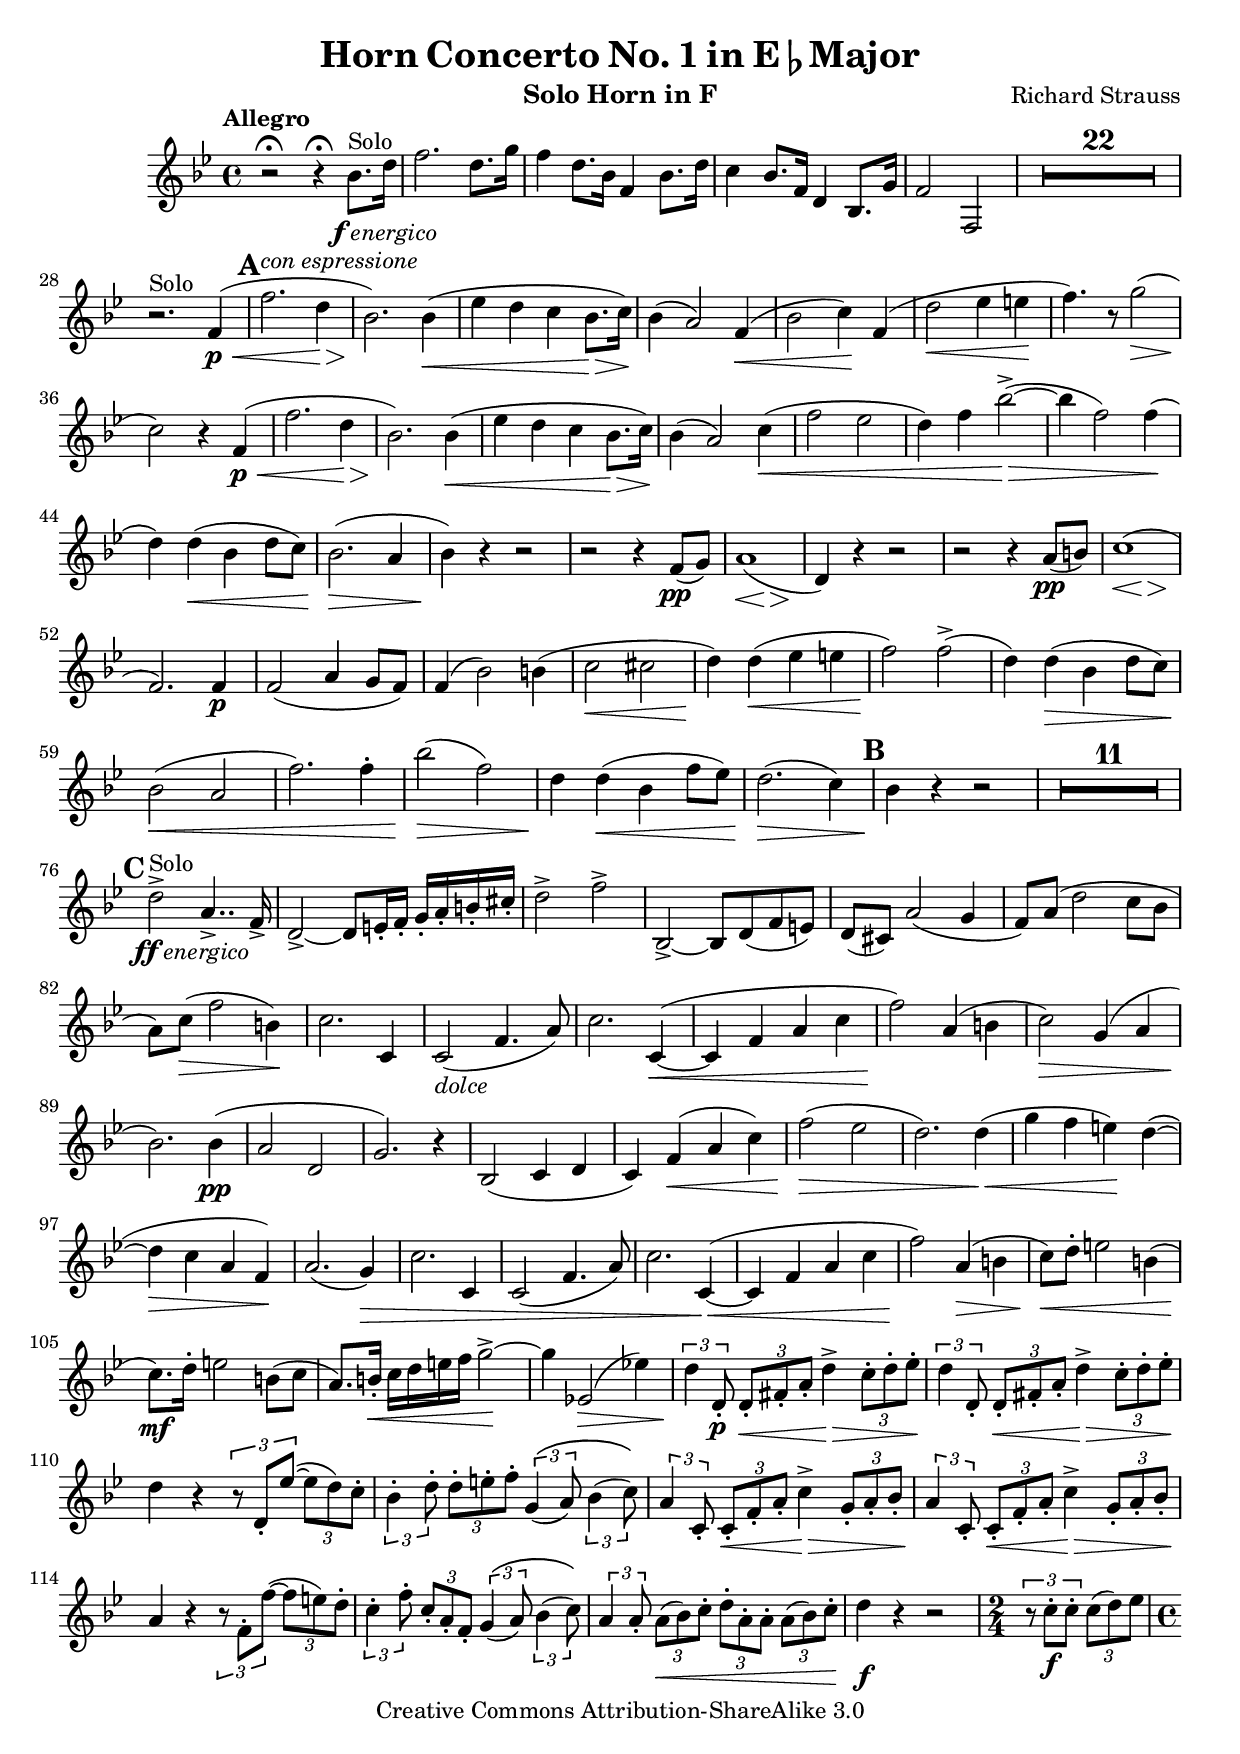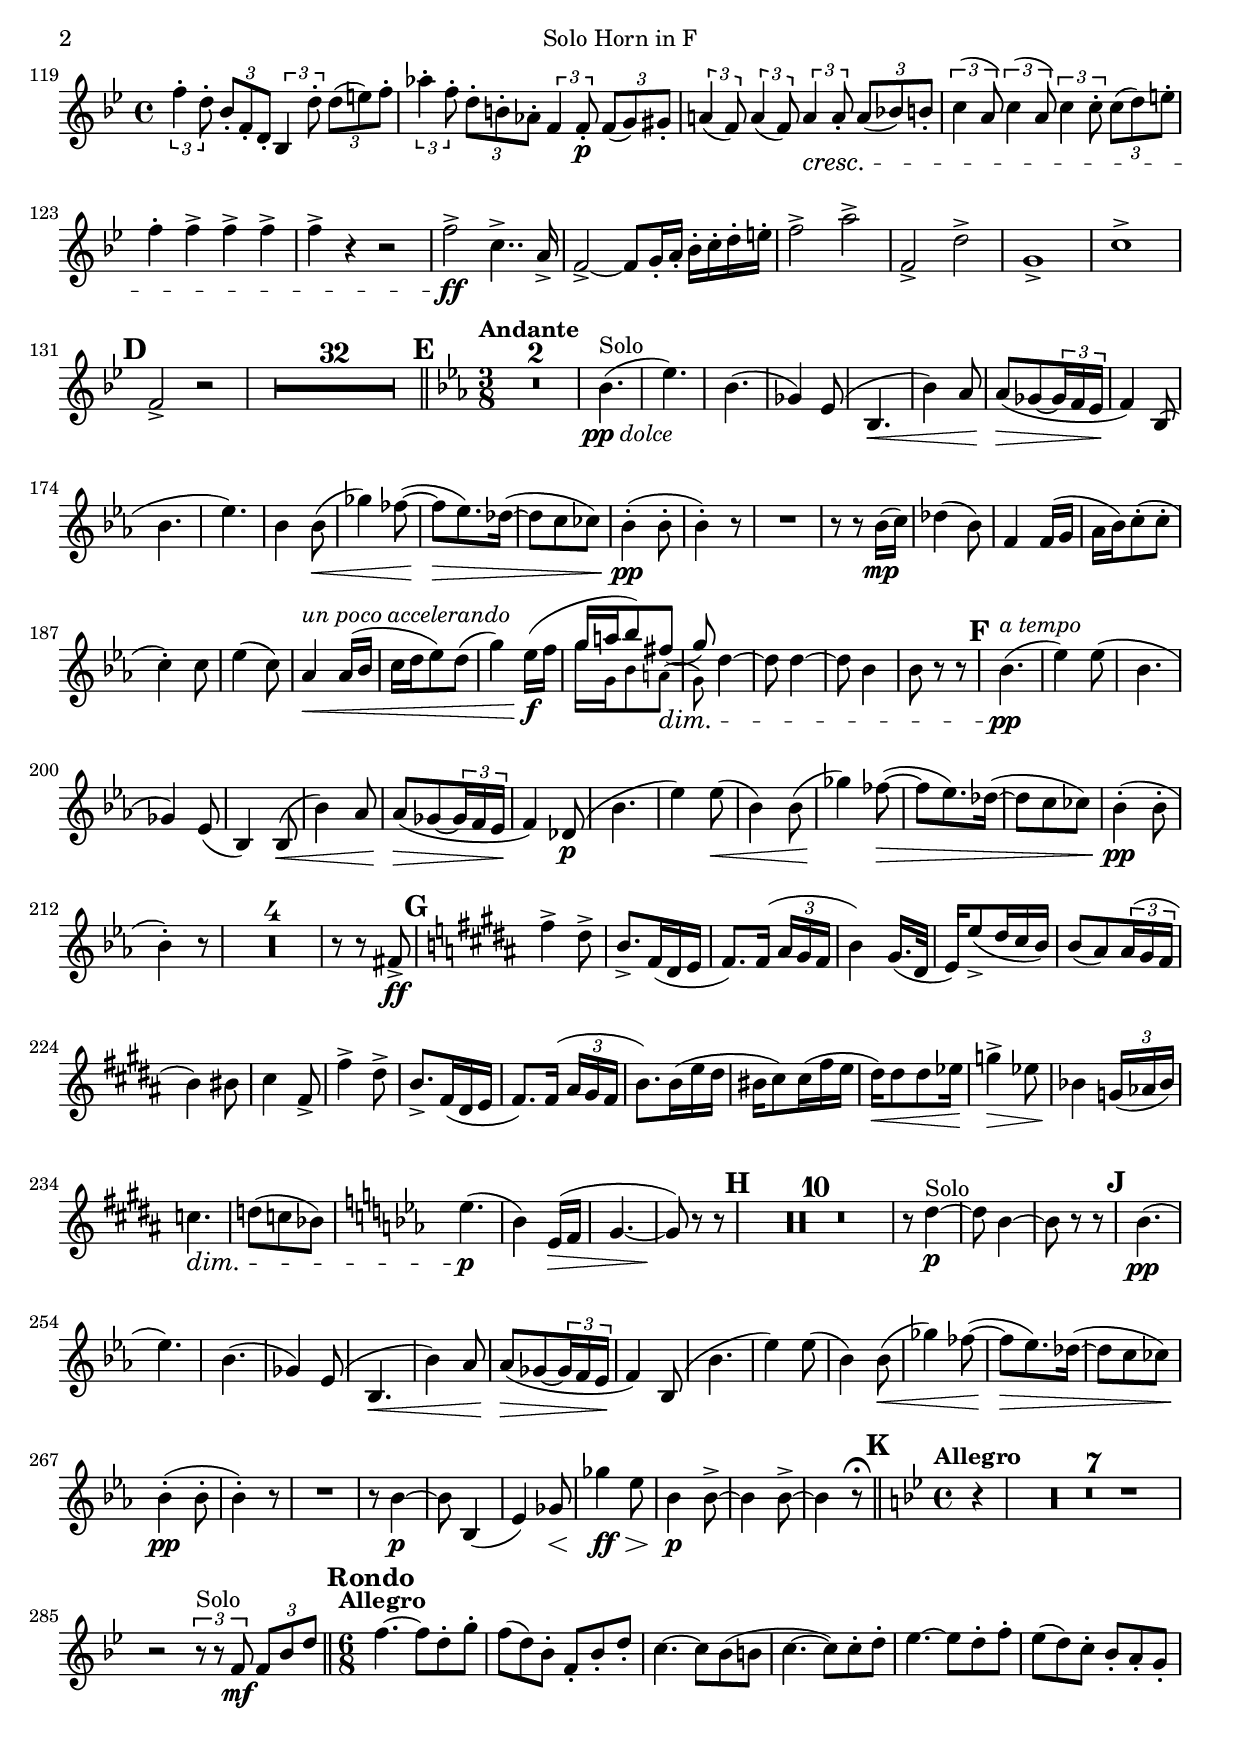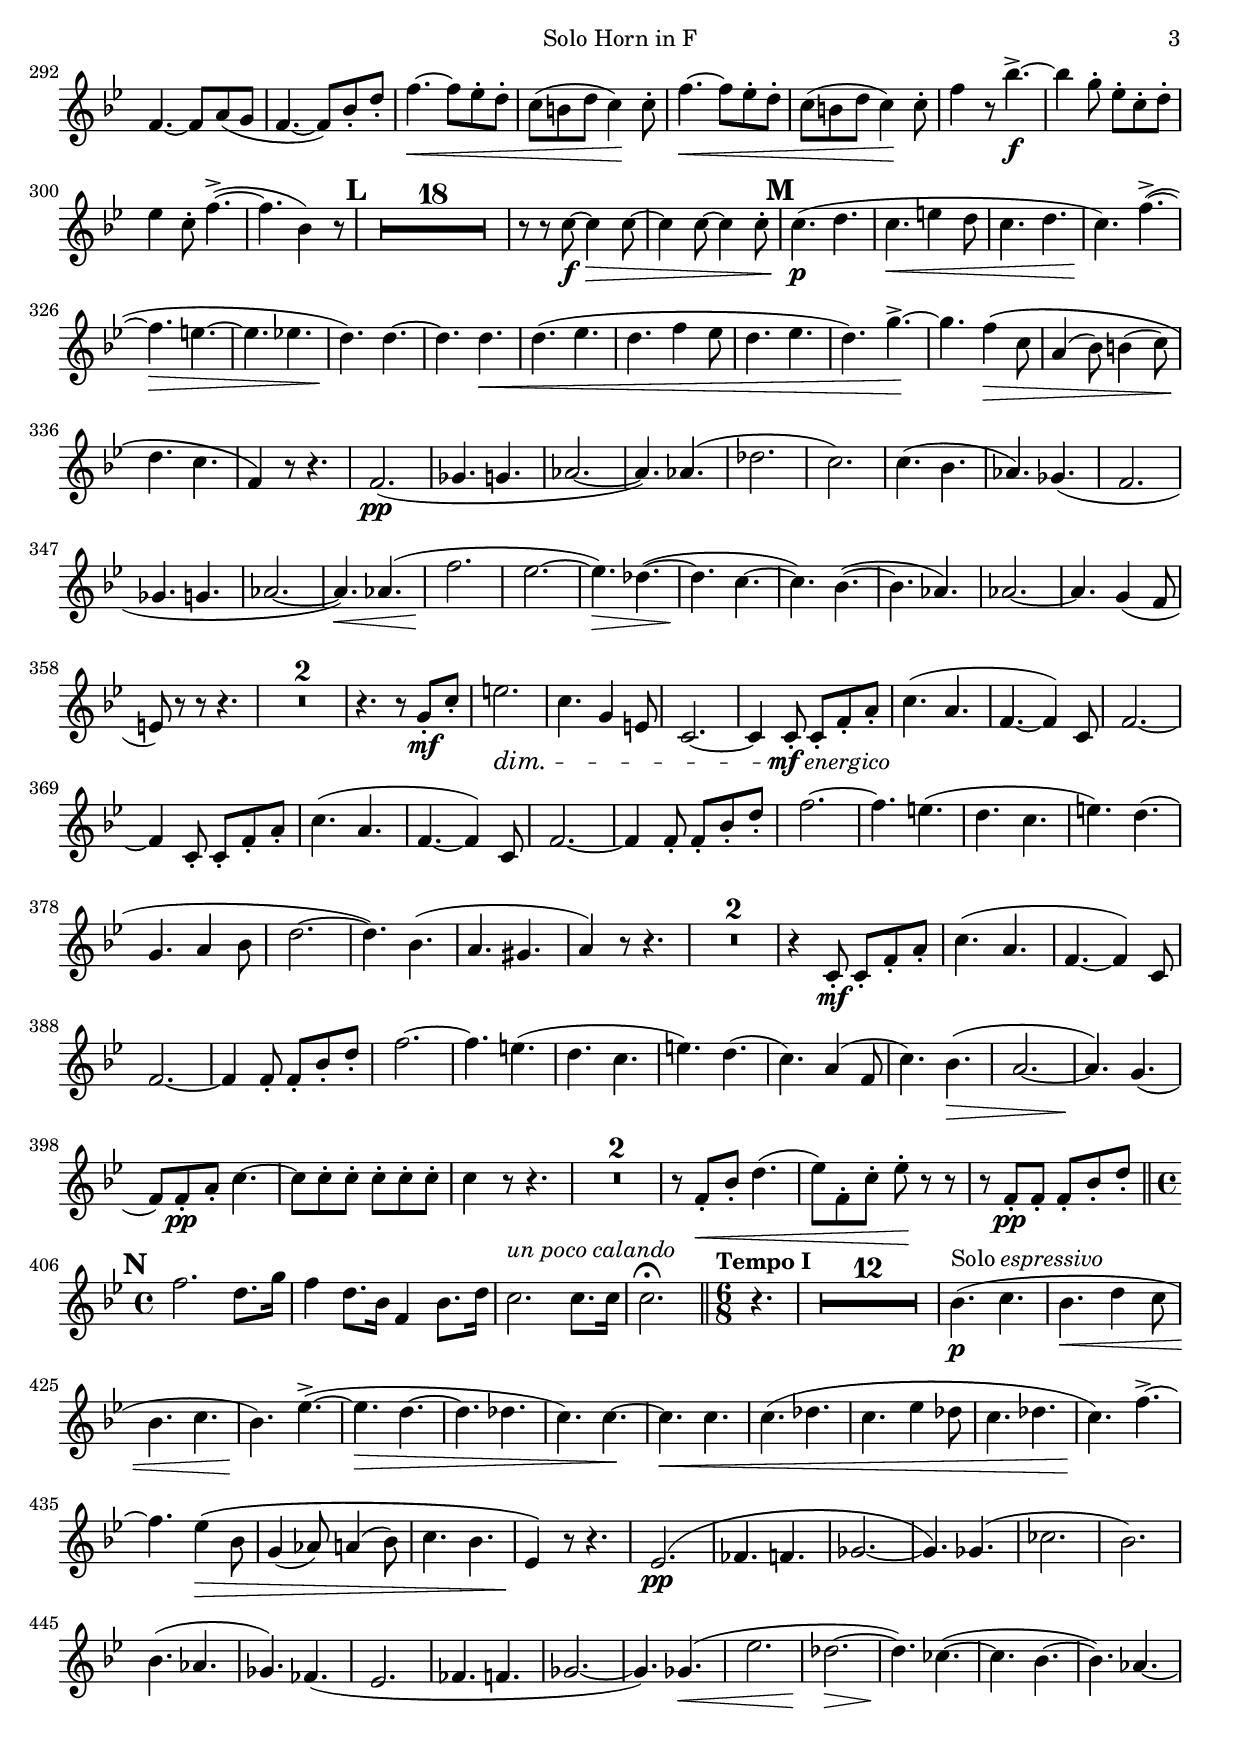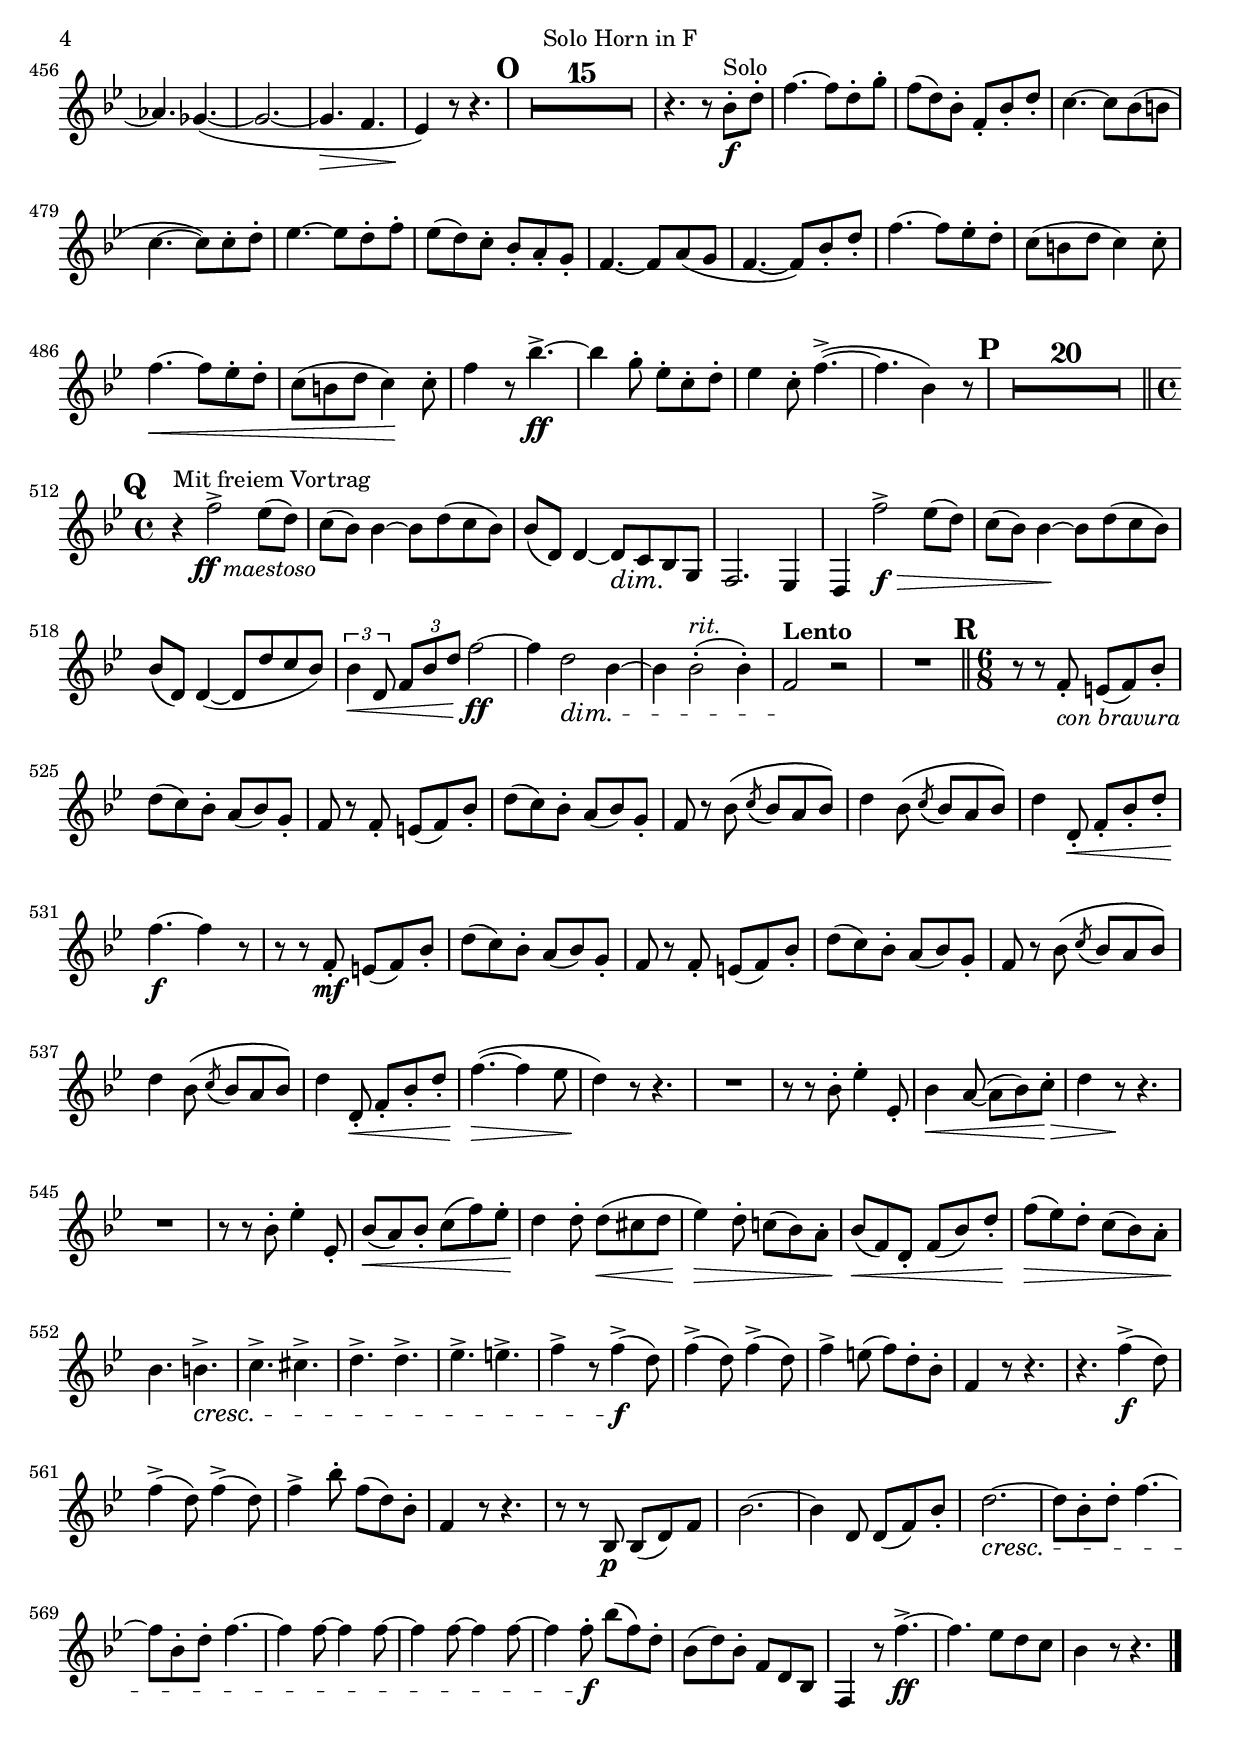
\version "2.13.33"

\version "2.13.33"

\include "defs.ily"

hornMvtI = \relative c''
{
  \key bes \major
  %4/4
  r2\fermata r4\fermata
  \once \override Staff.DynamicText #'self-alignment-X = #LEFT
  \once \override Staff.DynamicText #'X-offset = #'-1.5
  bes8.^\solo\fEnergico d16 |
  f2. d8. g16 |
  f4 d8. bes16 f4 bes8. d16 |
  c4 bes8. f16 d4 bes8. g'16 |
  f2 f, |
  R1*22 |
  r2.^\solo f'4(\p\< |
  f'2.^\conEspressione d4\> |
  bes2.)\! bes4(\< |
  ees4 d c bes8.\> c16) |
  bes4(\! a2) f4(\< |
  bes2 c4)\! f,( |
  d'2\< ees4 e\! |
  f4.) r8 g2(\> |
  c,2)\! r4 f,4(\p\< |
  f'2. d4\> |
  bes2.)\! bes4(\< |
  ees4 d c bes8.\> c16) |
  bes4(\! a2) c4(\< |
  f2 ees |
  d4) f bes2~->(\> |
  bes4 f2) f4(\! |
  d) d(\< bes d8 c) |
  bes2.(\> a4 |
  bes)\! r4 r2 |

  r2 r4 f8(\pp g) |
  << a1( {s4\< s s\> s\!} >> |
  d,4) r r2 |
  r2 r4 a'8(\pp b) |
  << c1( {s4\< s s\> s\!} >> |
  f,2.) f4\p |
  f2( a4 g8 f) |
  f4( bes2) b4( |
  c2\< cis |
  d4)\! d(\< ees e |
  f2)\! f->( |
  d4) d(\> bes d8 c) |
  bes2(\< a |
  f'2.) f4-. |
  bes2\>( f) |
  d4\! d(\< bes f'8 ees) |
  d2.(\> c4) |
  bes\! r r2 |
  R1*11 | \break

  \once \override Staff.DynamicText #'self-alignment-X = #LEFT
  \once \override Staff.DynamicText #'X-offset = #'-1.5
  d2->^\solo\ffEnergico
    a4..-> f16-> |
  d2~-> d8 e16-. f-. g-. a-. b-. cis-. |
  d2-> f-> |
  bes,,2~-> bes8 d8( f e) |
  d( cis) a'2( g4 |
  f8) a( d2 c8 bes |
  a) c(\> f2 b,4)\! |
  c2. c,4 |

  c2_\dolce( f4. a8) |
  c2. c,4~(\< |
  c4 f a c |
  f2\!) a,4( b |
  c2)\> g4( a |
  bes2.)\! bes4(\pp |
  a2 d, |
  g2.) r4

  bes,2( c4 d |
  c) f(\< a c) |
  f2(\> ees |
  d2.) d4(\< |
  g f e)\! d~( |
  d\> c a f)\! |
  a2.( g4)\> |
  c2. c,4 |

  c2( f4. a8) |
  c2. c,4~(\< |
  c4 f a c |
  f2\!) a,4(\> b |
  c8)\< d-. e2 b4( |
  c8.)\mf d16-. e2 b8( c |
  a8.) b16-.\< c d e f g2~->\! |
  g4 ees,!2\>( ees'!4) |
  \times 2/3 {d4\! d,8-.\p} \times 2/3 {d8-.\< fis-. a-.}
    d4->\> \times 2/3 { c8-. d-. ees-.} |
  \times 2/3 {d4\! d,8-.} \times 2/3 {d8-.\< fis-. a-.}
    d4->\> \times 2/3 { c8-. d-. ees-.} |
  d4\! r \times 2/3 { r8 d,-. ees'~(} \times 2/3 {ees8 d) c-. } |
  \times 2/3 {bes4-. d8-.} \times 2/3 {d8-. e-. f-.}
    \times 2/3 {g,4(\( a8)} \times 2/3 {bes4( c8)\)} |
  \times 2/3 {a4 c,8-.} \times 2/3 {c8-.\< f-. a-.}
    c4->\> \times 2/3 {g8-. a-. bes-.} |
  \times 2/3 {a4\! c,8-.} \times 2/3 {c8-.\< f-. a-.}
    c4->\> \times 2/3 {g8-. a-. bes-.} |
  a4\! r \times 2/3 {r8 f-. f'~(} \times 2/3 {f8 e) d-.} |
  \times 2/3 {c4-. f8-.} \times 2/3 {c8-. a-. f-.}
    \times 2/3 {g4(\( a8)} \times 2/3 {bes4( c8)\)} |
  \times 2/3 {a4 a8-.} \times 2/3 {a8(\< bes) c-.}
    \times 2/3 {d8-. a-. a-.} \times 2/3 {a8( bes) c-.} |
  d4\f r r2 |

  %2/4
  \tupletUp \times 2/3 {r8 c-.\f c-.} \tupletNeutral \times 2/3 {c8( d) ees} |

  %4/4
  \times 2/3 {f4-. d8-.} \times 2/3 {bes8-. f-. d-.}
    \times 2/3 {bes4 d'8-.} \times 2/3 {d( e) f-.} |
  \times 2/3 {aes4-. f8-.} \times 2/3 {d8-. b-. aes-.}
    \times 2/3 {f4 f8-.\p} \times 2/3 {f( g) gis-.} |
  \times 2/3 {a4( f8)} \times 2/3 {a4( f8)}
    \times 2/3 {a4\cresc a8-.} \times 2/3 { a8( bes) b-.} |
  \times 2/3 {c4( a8)} \times 2/3 {c4( a8)}
    \tupletUp \times 2/3 {c4 c8-.} \tupletNeutral \times 2/3 { c8( d) e-.} |
  f4-. f-> f-> f-> |
  f-> r r2 |
  f2->\ff c4..-> a16-> |
  f2~-> f8 g16-. a-. bes-. c-. d-. e-. |
  f2-> a-> | f,-> d'-> | g,1-> | c-> |
  f,2-> r |
  R1*32 |
}

hornMvtII = \relative c''
{
  %3/8
  \key ees \major
  R4.*2 |
  \once \override Staff.DynamicText #'self-alignment-X = #LEFT
  \once \override Staff.DynamicText #'X-offset = #'-1.5
  bes4.(^\solo\ppDolce |
  ees) |
  bes( | ges4) ees8( |
  bes4.\< | bes'4) aes8 |
  aes8(\> ges~ \times 2/3 {ges16 f ees} |
  f4)\! bes,8( |
  
  bes'4. | ees) |
  bes4 bes8(\< | ges'4) fes8~( |
  fes\> ees8.) des16~( |
  des8 c ces) |
  bes4-.(\pp bes8-. | bes4-.) r8 |
  R4. |
  r8 r bes16(\mp c) | des4( bes8) |
  f4 f16( g | aes bes) c8-.( c-. |
  c4-.) c8 | ees4( c8) |
  aes4^\unPocoAccelerando\< aes16( bes |
  c d ees8) d( | g4) ees16(\f f |
  <<
    {
      \stemUp g16 a bes8) fis(\dim | g)
    }
    %This new Voice breaks quoting anything else in this part. Remove this tag
    %when quoting.
    \tag #'alt \new Voice {\smaller \stemDown g16 g, bes8 a( | g)}
  >> \stemNeutral d'4~ | d8 d4~ | d8 bes4 | bes8 r r |
  bes4.(^\aTempo\pp | ees4) ees8( |
  bes4. | ges4) ees8( | bes4) bes8(\< |
  bes'4) aes8 | aes8(\> ges~ \times 2/3 {ges16 f ees} |
  f4)\! des8(\p |
  
  bes'4. | ees4) ees8(\< | bes4) bes8( |
  ges'4)\! fes8~(\> | fes ees8.) des16~( | des8 c ces) |
  bes4-.(\pp bes8-. | bes4-.) r8 |
  R4.*4 |

  r8 r fis->\ff
  \key b \major
  fis'4-> dis8-> |
  b8.-> fis16( dis e |
  fis8.[) fis16]( \times 2/3 {ais16[ gis fis]} |
  b4) gis16.( dis32 |
  e16) e'8->( dis16 cis b) |
  b8( ais) \times 2/3 {ais16( gis fis} |
  b4) bis8 |
  cis4 fis,8-> |

  fis'4-> dis8-> |
  b8.-> fis16( dis e |
  fis8.[) fis16]( \times 2/3 {ais16[ gis fis]} |
  b8.) b16( e dis |
  bis cis8) cis16( fis e |
  dis)\< dis8 dis ees16 |
  g4->\> ees8 |
  bes4\! \times 2/3 {g16( aes bes)} |
  c4.\dim |
  d8( c bes) |

  \key ees \major
  ees4.(\p | bes4) \slurUp ees,16(\> f | g4.~ | g8)\! \slurNeutral r r |
  R4.*10 |
  r8 d'4~^\solo\p | d8 bes4~ | bes8 r r |

  bes4.(\pp |
  ees) |
  bes( | ges4) ees8( |
  bes4.\< | bes'4) aes8 |
  aes8(\> ges~ \times 2/3 {ges16 f ees} |
  f4)\! bes,8( |
  
  bes'4. | ees4) ees8( |
  bes4) bes8(\< | ges'4) fes8~( |
  fes\> ees8.) des16~( |
  des8 c ces) |
  bes4-.(\pp bes8-. | bes4-.) r8 |
  R4. |
  r8 bes4~\p | bes8 bes,4( |
  ees4) ges8\< | ges'4\>\ff\> ees8 |
  bes4\p bes8~-> | bes4 bes8~-> | bes4 r8\fermata
}

hornMvtIII = \relative c'
{
  \key bes \major
  r4 |
  R1*7 |
  r2 \times 2/3 {r8^\solo r f\mf} \times 2/3 {f8 bes d} |

  %6/8
  f4.~ f8 d-. g-. |
  f( d) bes-. f-. bes-. d-. |
  c4.~ c8 bes( b |
  c4.~ c8) c-. d-. |
  ees4.~ ees8 d-. f-. |
  ees( d) c-. bes-. a-. g-. |
  f4.~ f8 a( g |
  f4.~ f8) bes-. d-. |
  f4.~\< f8 ees-. d-. |
  c( b d c4)\! c8-. |
  f4.~\< f8 ees-. d-. |
  c( b d c4)\! c8-. |
  f4 r8 bes4.~->\f |
  bes4 g8-. ees-. c-. d-. |
  ees4 c8-. f4.~->( |
  f4. bes,4) r8 |
  R2.*18 |

  r8 r c~\f\> c4 c8~ |
  c4 c8~ c4 c8-. |
  c4.(\p d |
  c\< e4 d8 |
  c4. d |
  c)\! f~->( |
  f\> e~ |
  e ees |
  d)\! d~ |
  d d\< |
  d( ees |
  d f4 ees8 |
  d4. ees |
  d) g~->\! |
  g f4\(\> c8 |
  a4( bes8) b4( c8) |
  d4.\! c |
  f,4\) r8 r4. |
  f2.(\pp |
  ges4. g |
  aes2.~ |
  aes4.) aes( |
  des2. | c) |
  c4.( bes | aes) ges( |
  f2. |
  ges4. g |
  aes2.~ |
  aes4.)\< aes( |
  f'2.\! | ees~ | 
  ees4.)\> des~( | des\! c~ | c) bes~( |
  bes aes) | aes2.~ | aes4. g4( f8 | e) r r r4. |
  R2.*2 |

  r4. r8 g-.\mf c-. |
  e2.\dim |
  c4. g4 e8 |
  c2.~ |
  c4
    \once \override Staff.DynamicText #'self-alignment-X = #LEFT
    \once \override Staff.DynamicText #'X-offset = #'-1.5
    c8-.\mfEnergico c-. f-. a-. |
  c4.( a | f~ f4) c8 |
  f2.~ |
  f4 c8-. c-. f-. a-. |
  c4.( a | f~ f4) c8 |
  f2.~ |
  f4 f8-. f-. bes-. d-. |
  f2.~ | f4. e( |
  d c | e) d( |
  g, a4 bes8 | d2.~ | d4.) bes( |
  a gis | a4) r8 r4. |
  R2.*2 |

  r4 c,8-.\mf c-. f-. a-. |
  c4.( a | f~ f4) c8 |
  f2.~ |
  f4 f8-. f-. bes-. d-. |
  f2.~ | f4. e( |
  d c | e) d( |
  c) a4( f8 | c'4.) bes(\> |
  a2.~ | a4.)\! g( |
  f8) f-.\pp a-. c4.~ |
  c8 c-. c-. c-. c-. c-. |
  c4 r8 r4. |
  R2.*2 |

  r8 f,-.\< bes-. d4.( |
  ees8) f,-. c'-. ees-.\! r r |
  r8 f,-.\pp f-. f-. bes-. d-. |

  %4/4
  f2. d8. g16 |
  f4 d8. bes16 f4 bes8. d16 |
  c2.^\unPocoCalando c8. c16 |
  c2.\fermata |

  %6/8
  r4.  |
  R2.*12 |
  bes4.^\soloEspressivo(\p c |
  bes\< d4 c8 |
  bes4. c | bes)\! ees~->( |
  ees\> d~ | d des | c) c~\! | c\< c |
  c( des | c ees4 des8 | c4. des |
  c)\! f~-> | f ees4\(\> bes8 |
  g4( aes8) a4( bes8) |
  c4. bes | ees,4\)\! r8 r4. |

  \slurUp ees2.(\pp | fes4. f | ges2.~ |
  ges4.) \slurNeutral ges( | ces2. | bes2.) |
  bes4.( aes | ges) fes( |
  ees2. | fes4. f | ges2.~ | ges4.) ges(\< |
  ees'2. | des~\> | des4.)\! ces~( |
  ces bes~ | bes) aes~ | aes ges~( |
  ges2.~ | ges4.\> f | ees4)\! r8 r4. |
  R2.*15 |

  r4. r8 bes'-.^\solo\f d-. |
  f4.~ f8 d-. g-. |
  f( d) bes-. f-. bes-. d-. |
  c4.~ c8 bes( b |
  c4.~ c8) c-. d-. |
  ees4.~ ees8 d-. f-. |
  ees( d) c-. bes-. a-. g-. |
  f4.~ f8 a( g |
  f4.~ f8) bes-. d-. |
  f4.~ f8 ees-. d-. |
  c( b d c4) c8-. |
  f4.~\< f8 ees-. d-. |
  c( b d c4)\! c8-. |
  f4 r8 bes4.~->\ff |
  bes4 g8-. ees-. c-. d-. |
  ees4 c8-. f4.~->( |
  f4. bes,4) r8 |
  R2.*20 |

  %4/4
  r4^\mitFreiemVortrag
    \once \override Staff.DynamicText #'self-alignment-X = #LEFT
    \once \override Staff.DynamicText #'X-offset = #'-1.5
    f'2->\ffMaestoso ees8( d) |
  c8( bes) bes4~ bes8 d( c bes) |
  bes( d,) d4~ d8\justDim c bes g |
  f2. ees4 |
  d4 f''2->\f\> ees8( d) |
  c( bes) bes4~\! bes8 d( c bes) |
  bes( d,) d4~( d8 d' c bes) |
  \times 2/3 {bes4\< d,8} \times 2/3 {f8 bes d} f2~\ff |
  f4 d2\dim bes4~ |
  bes4 bes2-.^\rit( bes4-.) |
  f2\! r |
  R1 |

  %6/8
  r8 r f-._\conBravura e( f) bes-. |
  d( c) bes-. a( bes) g-. |
  f r f-. e( f) bes-. |
  d( c) bes-. a( bes) g-. |
  f r bes\( \acciaccatura c bes a bes\) |
  d4 bes8\( \acciaccatura c bes a bes\) |
  d4 d,8-.\< f-. bes-. d-. |
  f4.~\f f4 r8 |

  r8 r f,-.\mf e( f) bes-. |
  d( c) bes-. a( bes) g-. |
  f r f-. e( f) bes-. |
  d( c) bes-. a( bes) g-. |
  f r bes\( \acciaccatura c bes a bes\) |
  d4 bes8\( \acciaccatura c bes a bes\) |
  d4 d,8-.\< f-. bes-. d-. |
  f4.~(\> f4 ees8 |
  d4)\! r8 r4. |
  R2. |

  r8 r bes-. ees4-. ees,8-. |
  bes'4\< a8~( a bes) c-.\> |
  d4 r8\! r4. |
  R2. |
  r8 r bes-. ees4-. ees,8-. |
  bes'(\< a)  bes-. c( f) ees-. |
  d4\! d8-. d(\< cis d |
  ees4)\> d8-. c!( bes) a-. |
  bes(\< f) d-. f( bes) d-. |
  f(\> ees) d-. c( bes) a-. |
  bes4.\! b->\cresc | c-> cis-> | d-> d-> |
  ees-> e-> |
  f4-> r8 f4(->\f d8) |
  f4->( d8) f4->( d8) |
  f4-> e8( f) d-. bes-. |
  f4 r8 r4. |

  r4. f'4(->\f d8) |
  f4->( d8) f4->( d8) |
  f4-> bes8-. f( d) bes-. |
  f4 r8 r4. |

  r8 r bes,\p bes( d) f |
  bes2.~ |
  bes4 d,8 d( f) bes-. |
  d2.~\cresc |
  d8 bes-. d-. f4.~ |
  f8 bes,-. d-. f4.~ |
  f4 f8~ f4 f8~ |
  f4 f8~ f4 f8~ |
  f4 f8-.\f bes( f) d-. |
  bes( d) bes-. f d bes |
  f4 r8 f''4.~->\ff |
  f ees8 d c | bes4 r8 r4. |
}

horn =
{
  \transposition f
  \hornMvtI \hornMvtII \hornMvtIII
}

%Use this variable to quote this part.
hornCue = \removeWithTag #'alt \horn


instrument = "Solo Horn in F"
notes = \horn

\include "part.ily"
